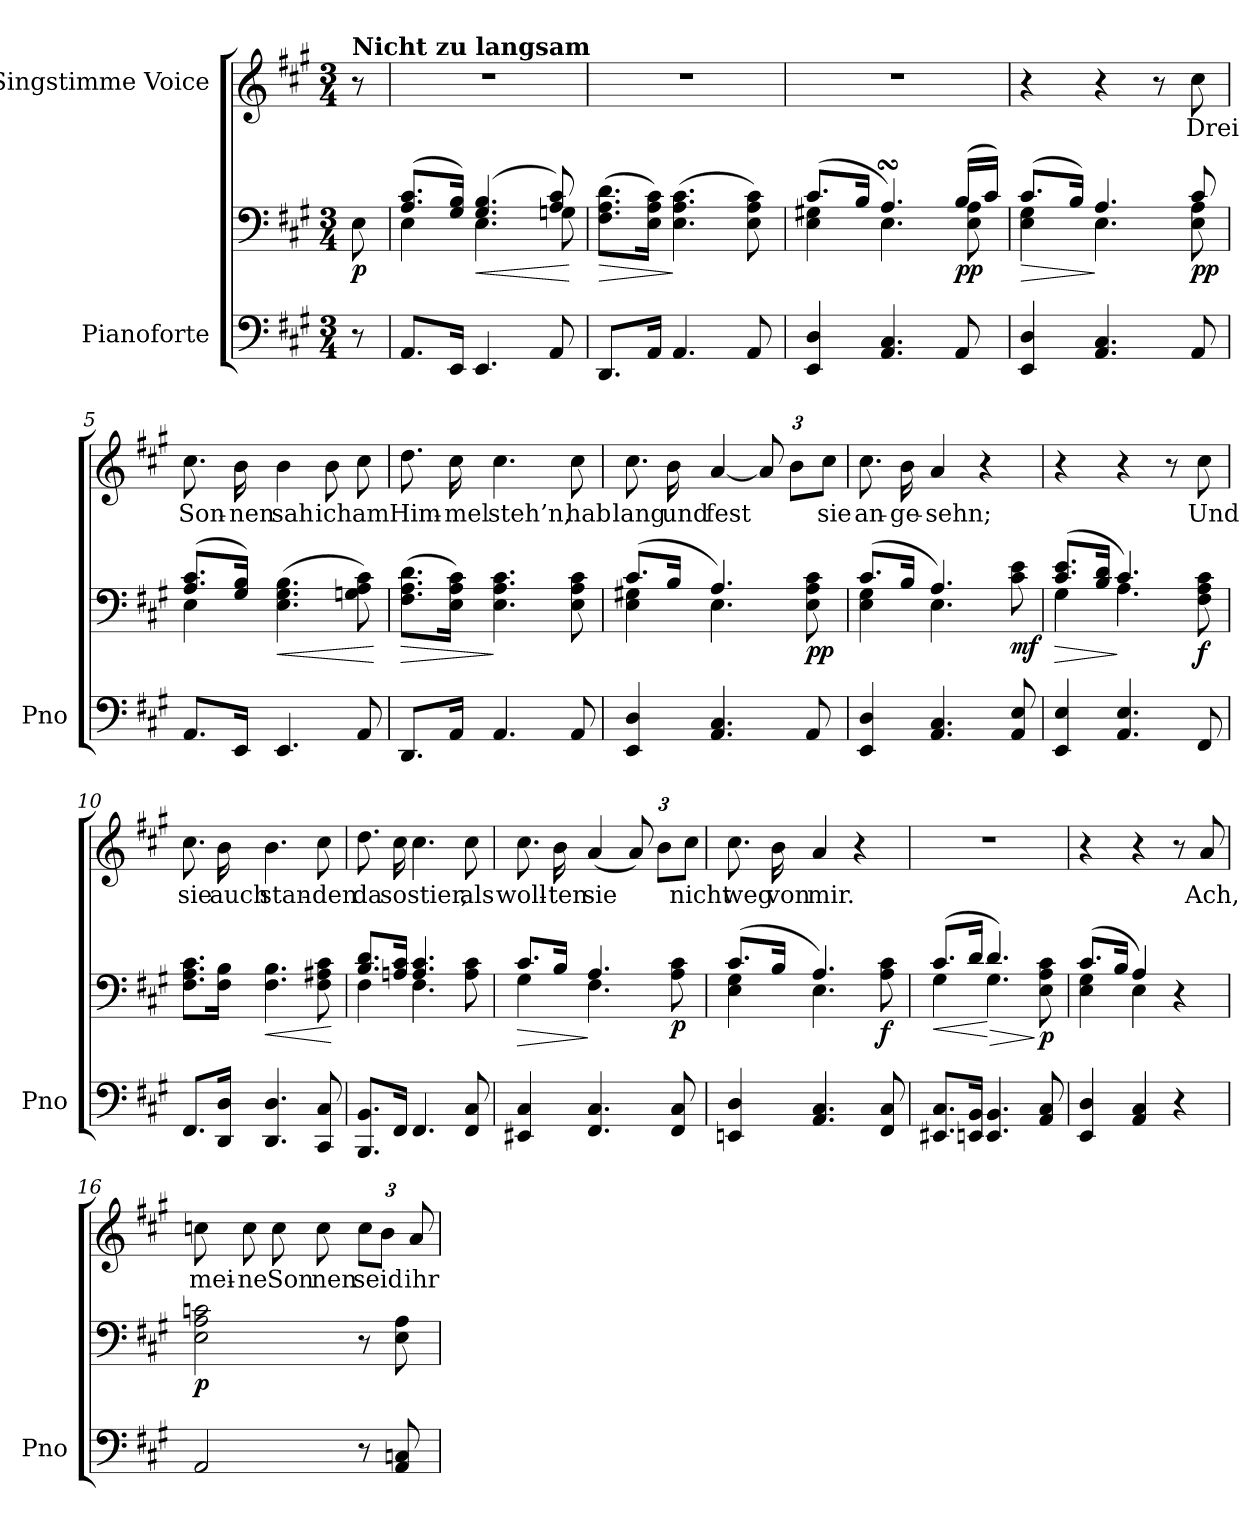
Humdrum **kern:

**kern	**kern	**dynam	**kern	**text
*part2	*part2	*part2	*part1	*part1
*staff3	*staff2	*staff2/3	*staff1	*staff1
*I"Pianoforte	*	*	*I"Singstimme Voice	*
*I'Pno	*	*	*	*
*clefF4	*clefF4	*	*clefG2	*
*k[f#c#g#]	*k[f#c#g#]	*	*k[f#c#g#]	*
*M3/4	*M3/4	*	*M3/4	*
=	=	=	=	=
!	!	!	!LO:TX:a:B:t=Nicht zu langsam	!
!	!	!LO:DY:b	!	!
8r	8E\	p	8r	.
=1	=1	=1	=1	=1
*	*^	*	*	*
8.AA/L	(8.A/ 8.c#/L	4E\	.	2.r	.
16EE/Jk	16G#/ 16B/Jk)	.	.	.	.
!	!	!	!LO:HP:b	!	!
4.EE/	(4.G#/ 4.B/	4.E\	<	.	.
8AA/	8A/ 8c#/)	8Gn\	.	.	.
*	*v	*v	*	*	*
.	.	[	.	.
=2	=2	=2	=2	=2
!	!	!LO:HP:b	!	!
8.DD/L	(8.F#\ 8.A\ 8.d\L	>	2.r	.
16AA/Jk	16E\ 16A\ 16c#\Jk)	.	.	.
4.AA/	(4.E\ 4.A\ 4.c#\	]	.	.
8AA/	8E\ 8A\ 8c#\)	.	.	.
=3	=3	=3	=3	=3
*	*^	*	*	*
4EE/ 4D/	(8.c#/L	4E\ 4G#X\	.	2.r	.
.	16B/Jk	.	.	.	.
4.AA/ 4.C#/	4.AsSSs/)	4.E\	.	.	.
!	!	!	!LO:DY:b	!	!
8AA/	(16B/LL	8E\ 8A\	pp	.	.
.	16c#/JJ)	.	.	.	.
=4	=4	=4	=4	=4	=4
!	!	!	!LO:HP:b	!	!
4EE/ 4D/	(8.c#/L	4E\ 4G#\	>	4r	.
.	16B/Jk)	.	.	.	.
4.AA/ 4.C#/	4.A/	4.E\	]	4r	.
.	.	.	.	8r	.
!	!	!	!LO:DY:b	!	!
8AA/	8c#/	8E\ 8A\	pp	8cc#\	Drei
=5	=5	=5	=5	=5	=5
8.AA/L	(8.A/ 8.c#/L	4E\	.	8.cc#\	Son-
16EE/Jk	16G#/ 16B/Jk)	.	.	16b\	-nen
!	!	!	!LO:HP:b	!	!
4.EE/	(4.E\ 4.G#\ 4.B\	2ryy	<	4b\	sah
.	.	.	.	8b\	ich
8AA/	8Gn\ 8A\ 8c#\)	.	.	8cc#\	am
*	*v	*v	*	*	*
.	.	[	.	.
=6	=6	=6	=6	=6
!	!	!LO:HP:b	!	!
8.DD/L	(8.F#\ 8.A\ 8.d\L	>	8.dd\	Him-
16AA/Jk	16E\ 16A\ 16c#\Jk)	.	16cc#\	-mel
4.AA/	4.E\ 4.A\ 4.c#\	]	4.cc#\	steh’n,
8AA/	8E\ 8A\ 8c#\	.	8cc#\	hab
=7	=7	=7	=7	=7
*	*^	*	*	*
4EE/ 4D/	(8.c#/L	4E\ 4G#X\	.	8.cc#\	lang
.	16B/Jk	.	.	16b\	und
4.AA/ 4.C#/	4.A/)	4.E\	.	[4a/	fest
*	*	*	*	*Xbrackettup	*
.	.	.	.	12a/]	.
.	.	.	.	12b\L	.
!	!	!	!LO:DY:b	!	!
8AA/	8E\ 8A\ 8c#\	8ryy	pp	.	.
.	.	.	.	12cc#\J	sie
=8	=8	=8	=8	=8	=8
4EE/ 4D/	(8.c#/L	4E\ 4G#\	.	8.cc#\	an-
.	16B/Jk	.	.	16b\	-ge-
4.AA/ 4.C#/	4.A/)	4.E\	.	4a/	-sehn;
.	.	.	.	4r	.
!	!	!	!LO:DY:b	!	!
8AA/ 8E/	8ryy	8c#\ 8e\	mf	.	.
=9	=9	=9	=9	=9	=9
!	!	!	!LO:HP:b	!	!
4EE/ 4E/	(8.c#/ 8.e/L	4G#\	>	4r	.
.	16B/ 16d/Jk	.	.	.	.
4.AA/ 4.E/	4.c#/)	4.A\	]	4r	.
.	.	.	.	8r	.
!	!	!	!LO:DY:b	!	!
8FF#/	8ryy	8F#\ 8A\ 8c#\	f	8cc#\	Und
*	*v	*v	*	*	*
=10	=10	=10	=10	=10
8.FF#/L	8.F#\ 8.A\ 8.c#\L	.	8.cc#\	sie
16DD/ 16D/Jk	16F#\ 16B\Jk	.	16b\	auch
!	!	!LO:HP:b	!	!
4.DD/ 4.D/	4.F#\ 4.B\	<	4.b\	stan-
8CC#/ 8C#/	8F#\ 8A#X\ 8c#\	.	8cc#\	-den
.	.	[	.	.
=11	=11	=11	=11	=11
*	*^	*	*	*
8.BBB/ 8.BB/L	8.B/ 8.d/L	4F#\	.	8.dd\	da
16FF#/Jk	16An/ 16c#/Jk	.	.	16cc#\	so
4.FF#/	4.A/ 4.c#/	4.F#\	.	4.cc#\	stier,
8FF#/ 8C#/	8ryy	8A\ 8c#\	.	8cc#\	als
=12	=12	=12	=12	=12	=12
!	!	!	!LO:HP:b	!	!
4EE#X/ 4C#/	8.c#/L	4G#\	>	8.cc#\	woll-
.	16B/Jk	.	.	16b\	-ten
4.FF#/ 4.C#/	4.A/	4.F#\	]	(4a/	sie
.	.	.	.	12a/)	.
.	.	.	.	12b\L	.
!	!	!	!LO:DY:b	!	!
8FF#/ 8C#/	8ryy	8A\ 8c#\	p	.	.
.	.	.	.	12cc#\J	nicht
=13	=13	=13	=13	=13	=13
4EEn/ 4D/	(8.c#/L	4E\ 4G#\	.	8.cc#\	weg
.	16B/Jk	.	.	16b\	von
4.AA/ 4.C#/	4.A/)	4.E\	.	4a/	mir.
.	.	.	.	4r	.
!	!	!	!LO:DY:b	!	!
8FF#/ 8C#/	8ryy	8A\ 8c#\	f	.	.
=14	=14	=14	=14	=14	=14
!	!	!	!LO:HP:b	!	!
8.EE#X/ 8.C#/L	(8.c#/L	4G#\	<	2.r	.
16EEn/ 16BB/Jk	16d/Jk	.	.	.	.
!	!	!	!LO:HP:n=1:b	!	!
4.EE/ 4.BB/	4.d/)	4.G#\	[ >	.	.
!	!	!	!LO:DY:n=1:b	!	!
8AA/ 8C#/	8ryy	8E\ 8A\ 8c#\	] p	.	.
=15	=15	=15	=15	=15	=15
4EE/ 4D/	(8.c#/L	4E\ 4G#\	.	4r	.
.	16B/Jk	.	.	.	.
4AA/ 4C#/	4A/)	4E\	.	4r	.
4r	4r	4ryy	.	8r	.
.	.	.	.	8a/	Ach,
*	*v	*v	*	*	*
=16	=16	=16	=16	=16
!	!	!LO:DY:b	!	!
2AA/	2E\ 2A\ 2cn\	p	8ccn\	mei-
.	.	.	8cc\	-ne
.	.	.	8cc\	Son
.	.	.	8cc\	nen
8r	8r	.	12cc\L	seid
.	.	.	12b\J	.
8AA/ 8Cn/	8E\ 8A\	.	.	.
.	.	.	12a/	ihr
=	=	=	=	=
*-	*-	*-	*-	*-
